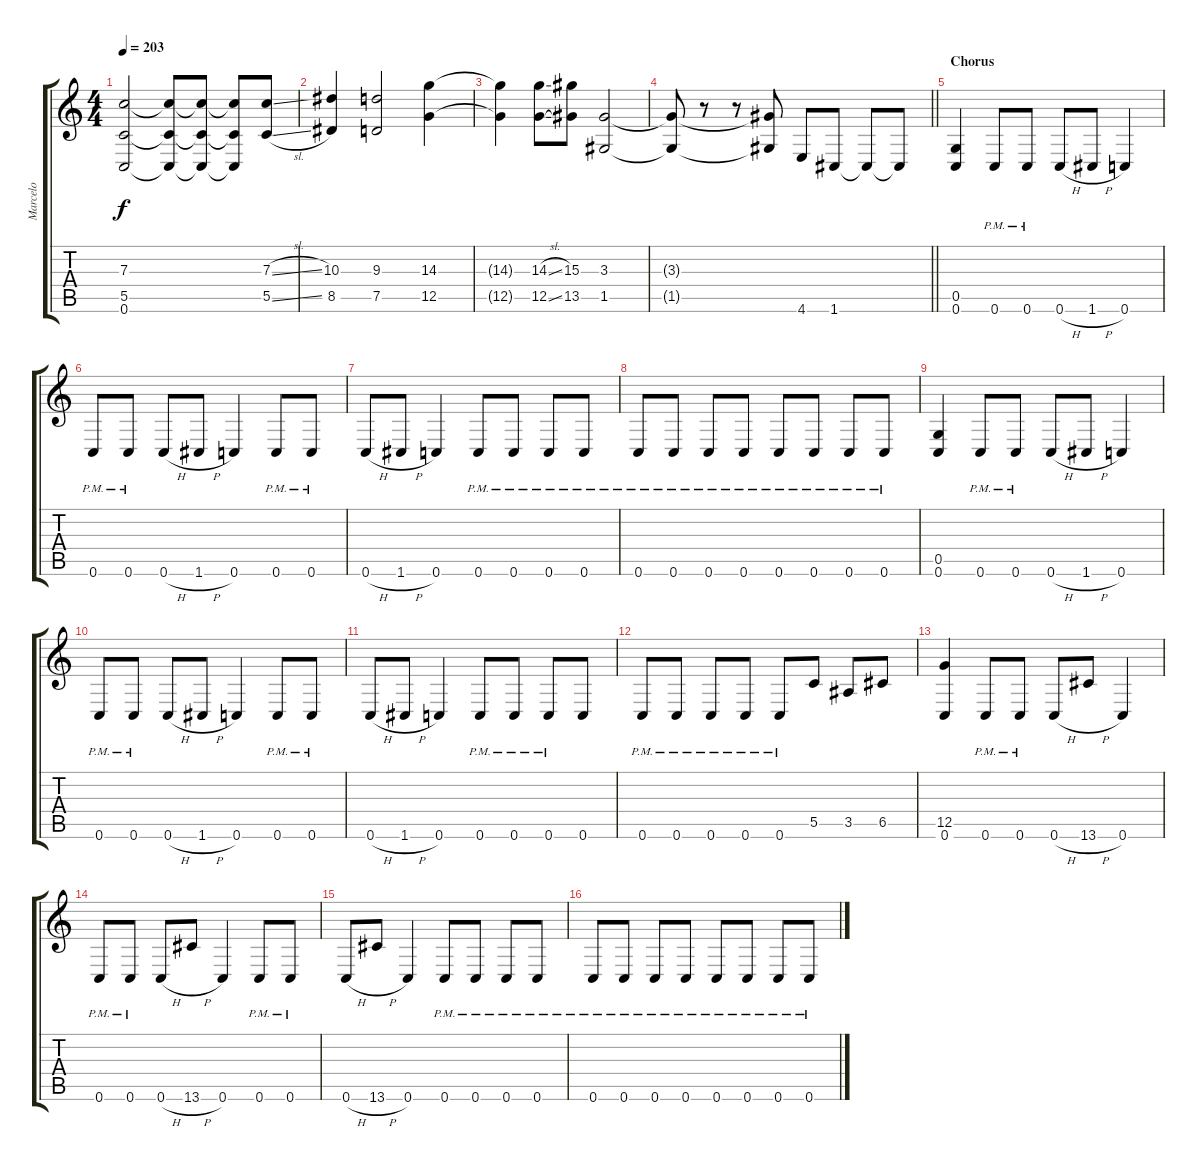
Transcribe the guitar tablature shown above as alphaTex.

\track ("Marcelo" "Marcelo") {instrument distortionguitar}
\staff {score tabs}
\tuning (D4 A3 F3 C3 G2 C2) {hide}
\ts (4 4)
\tempo 203
\clef g2
\ks c
(7.3 5.5 0.6).2{dy f} (7.3{t} 5.5{t} 0.6{t}).8 (7.3{t} 5.5{t} 0.6{t}).8 (7.3{t} 5.5{t} 0.6{t}).8 (7.3{sl} 5.5{sl}).8 |
(10.3 8.5).4 (9.3 7.5).2 (14.3 12.5).4 |
(14.3{t} 12.5{t}).4 (14.3{sl} 12.5{sl}).8 (15.3 13.5).8 (3.3 1.5).2 |
\barLineRight lightlight
(3.3{t} 1.5{t}).8 r.8 r.8 (3.3{t} 1.5{t}).8 4.6.8 1.6.8 1.6{t}.8 1.6{t}.8 |
\section ("" "Chorus")
(0.5 0.6).4 0.6{pm}.8 0.6{pm}.8 0.6{h}.8 1.6{h}.8 0.6.4 |
0.6{pm}.8 0.6{pm}.8 0.6{h}.8 1.6{h}.8 0.6.4 0.6{pm}.8 0.6{pm}.8 |
0.6{h}.8 1.6{h}.8 0.6.4 0.6{pm}.8 0.6{pm}.8 0.6{pm}.8 0.6{pm}.8 |
0.6{pm}.8 0.6{pm}.8 0.6{pm}.8 0.6{pm}.8 0.6{pm}.8 0.6{pm}.8 0.6{pm}.8 0.6{pm}.8 |
(0.5 0.6).4 0.6{pm}.8 0.6{pm}.8 0.6{h}.8 1.6{h}.8 0.6.4 |
0.6{pm}.8 0.6{pm}.8 0.6{h}.8 1.6{h}.8 0.6.4 0.6{pm}.8 0.6{pm}.8 |
0.6{h}.8 1.6{h}.8 0.6.4 0.6{pm}.8 0.6{pm}.8 0.6{pm}.8 0.6.8 |
0.6{pm}.8 0.6{pm}.8 0.6{pm}.8 0.6{pm}.8 0.6{pm}.8 5.5.8 3.5.8 6.5.8 |
(12.5 0.6).4 0.6{pm}.8 0.6{pm}.8 0.6{h}.8 13.6{h}.8 0.6.4 |
0.6{pm}.8 0.6{pm}.8 0.6{h}.8 13.6{h}.8 0.6.4 0.6{pm}.8 0.6{pm}.8 |
0.6{h}.8 13.6{h}.8 0.6.4 0.6{pm}.8 0.6{pm}.8 0.6{pm}.8 0.6{pm}.8 |
0.6{pm}.8 0.6{pm}.8 0.6{pm}.8 0.6{pm}.8 0.6{pm}.8 0.6{pm}.8 0.6{pm}.8 0.6{pm}.8
